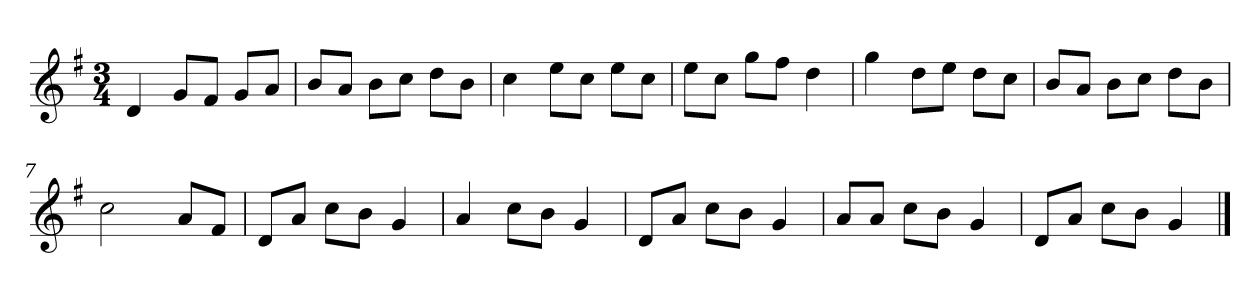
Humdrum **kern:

**kern
*part1
*staff1
*clefG2
*k[f#]
*G:
*M3/4
=
4d
8g/L
8f#/J
8g/L
8a/J
=2
8b/L
8a/J
8b\L
8cc\J
8dd\L
8b\J
=3
4cc
8ee\L
8cc\J
8ee\L
8cc\J
=4
8ee\L
8cc\J
8gg\L
8ff#\J
4dd
=5y
4gg
8dd\L
8ee\J
8dd\L
8cc\J
=6
8b/L
8a/J
8b\L
8cc\J
8dd\L
8b\J
=7
2cc
8a/L
8f#/J
=8
8d/L
8a/J
8cc\L
8b\J
4g
=9y
4a
8cc\L
8b\J
4g
=10
8d/L
8a/J
8cc\L
8b\J
4g
=11
8a/L
8a/J
8cc\L
8b\J
4g
=12
8d/L
8a/J
8cc\L
8b\J
4g
==
*-
